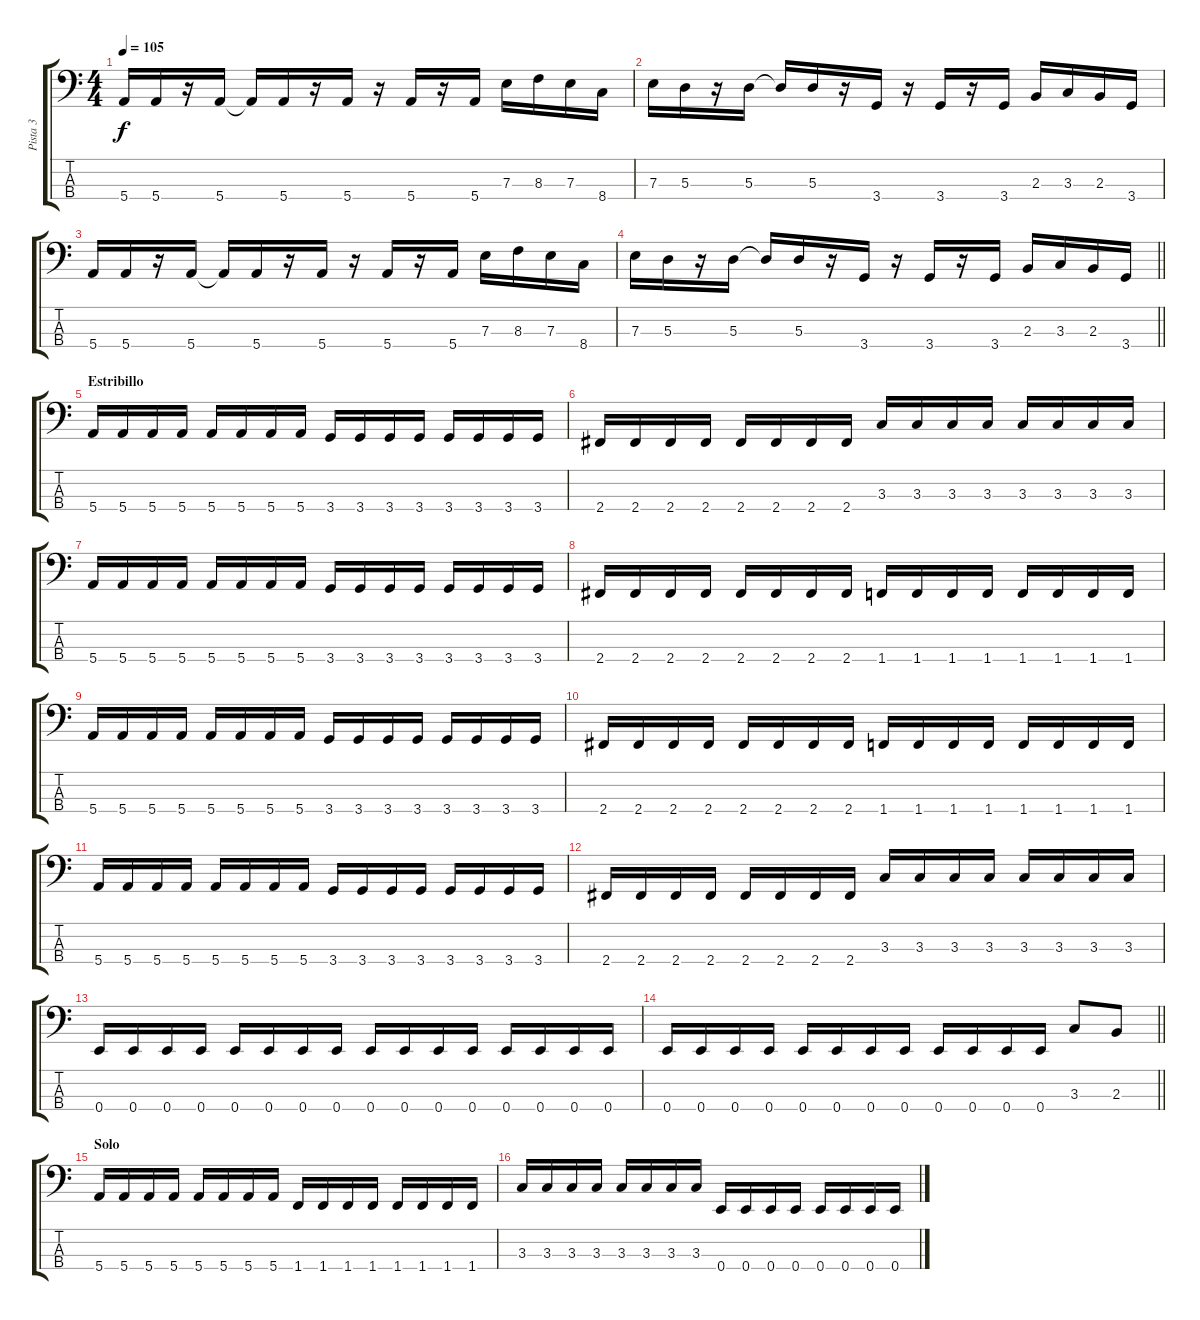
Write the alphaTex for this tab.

\track ("Pista 3" "Pista 3") {instrument electricbassfinger}
\staff {score tabs}
\tuning (G2 D2 A1 E1) {hide}
\ts (4 4)
\tempo 105
\clef f4
\ks c
5.4.16{dy f} 5.4.16 r.16 5.4.16 5.4{t}.16 5.4.16 r.16 5.4.16 r.16 5.4.16 r.16 5.4.16 7.3.16 8.3.16 7.3.16 8.4.16 |
7.3.16 5.3.16 r.16 5.3.16 5.3{t}.16 5.3.16 r.16 3.4.16 r.16 3.4.16 r.16 3.4.16 2.3.16 3.3.16 2.3.16 3.4.16 |
5.4.16 5.4.16 r.16 5.4.16 5.4{t}.16 5.4.16 r.16 5.4.16 r.16 5.4.16 r.16 5.4.16 7.3.16 8.3.16 7.3.16 8.4.16 |
\barLineRight lightlight
7.3.16 5.3.16 r.16 5.3.16 5.3{t}.16 5.3.16 r.16 3.4.16 r.16 3.4.16 r.16 3.4.16 2.3.16 3.3.16 2.3.16 3.4.16 |
\section ("" "Estribillo")
5.4.16 5.4.16 5.4.16 5.4.16 5.4.16 5.4.16 5.4.16 5.4.16 3.4.16 3.4.16 3.4.16 3.4.16 3.4.16 3.4.16 3.4.16 3.4.16 |
2.4.16 2.4.16 2.4.16 2.4.16 2.4.16 2.4.16 2.4.16 2.4.16 3.3.16 3.3.16 3.3.16 3.3.16 3.3.16 3.3.16 3.3.16 3.3.16 |
5.4.16 5.4.16 5.4.16 5.4.16 5.4.16 5.4.16 5.4.16 5.4.16 3.4.16 3.4.16 3.4.16 3.4.16 3.4.16 3.4.16 3.4.16 3.4.16 |
2.4.16 2.4.16 2.4.16 2.4.16 2.4.16 2.4.16 2.4.16 2.4.16 1.4.16 1.4.16 1.4.16 1.4.16 1.4.16 1.4.16 1.4.16 1.4.16 |
5.4.16 5.4.16 5.4.16 5.4.16 5.4.16 5.4.16 5.4.16 5.4.16 3.4.16 3.4.16 3.4.16 3.4.16 3.4.16 3.4.16 3.4.16 3.4.16 |
2.4.16 2.4.16 2.4.16 2.4.16 2.4.16 2.4.16 2.4.16 2.4.16 1.4.16 1.4.16 1.4.16 1.4.16 1.4.16 1.4.16 1.4.16 1.4.16 |
5.4.16 5.4.16 5.4.16 5.4.16 5.4.16 5.4.16 5.4.16 5.4.16 3.4.16 3.4.16 3.4.16 3.4.16 3.4.16 3.4.16 3.4.16 3.4.16 |
2.4.16 2.4.16 2.4.16 2.4.16 2.4.16 2.4.16 2.4.16 2.4.16 3.3.16 3.3.16 3.3.16 3.3.16 3.3.16 3.3.16 3.3.16 3.3.16 |
0.4.16 0.4.16 0.4.16 0.4.16 0.4.16 0.4.16 0.4.16 0.4.16 0.4.16 0.4.16 0.4.16 0.4.16 0.4.16 0.4.16 0.4.16 0.4.16 |
\barLineRight lightlight
0.4.16 0.4.16 0.4.16 0.4.16 0.4.16 0.4.16 0.4.16 0.4.16 0.4.16 0.4.16 0.4.16 0.4.16 3.3.8 2.3.8 |
\section ("" "Solo")
5.4.16 5.4.16 5.4.16 5.4.16 5.4.16 5.4.16 5.4.16 5.4.16 1.4.16 1.4.16 1.4.16 1.4.16 1.4.16 1.4.16 1.4.16 1.4.16 |
3.3.16 3.3.16 3.3.16 3.3.16 3.3.16 3.3.16 3.3.16 3.3.16 0.4.16 0.4.16 0.4.16 0.4.16 0.4.16 0.4.16 0.4.16 0.4.16
